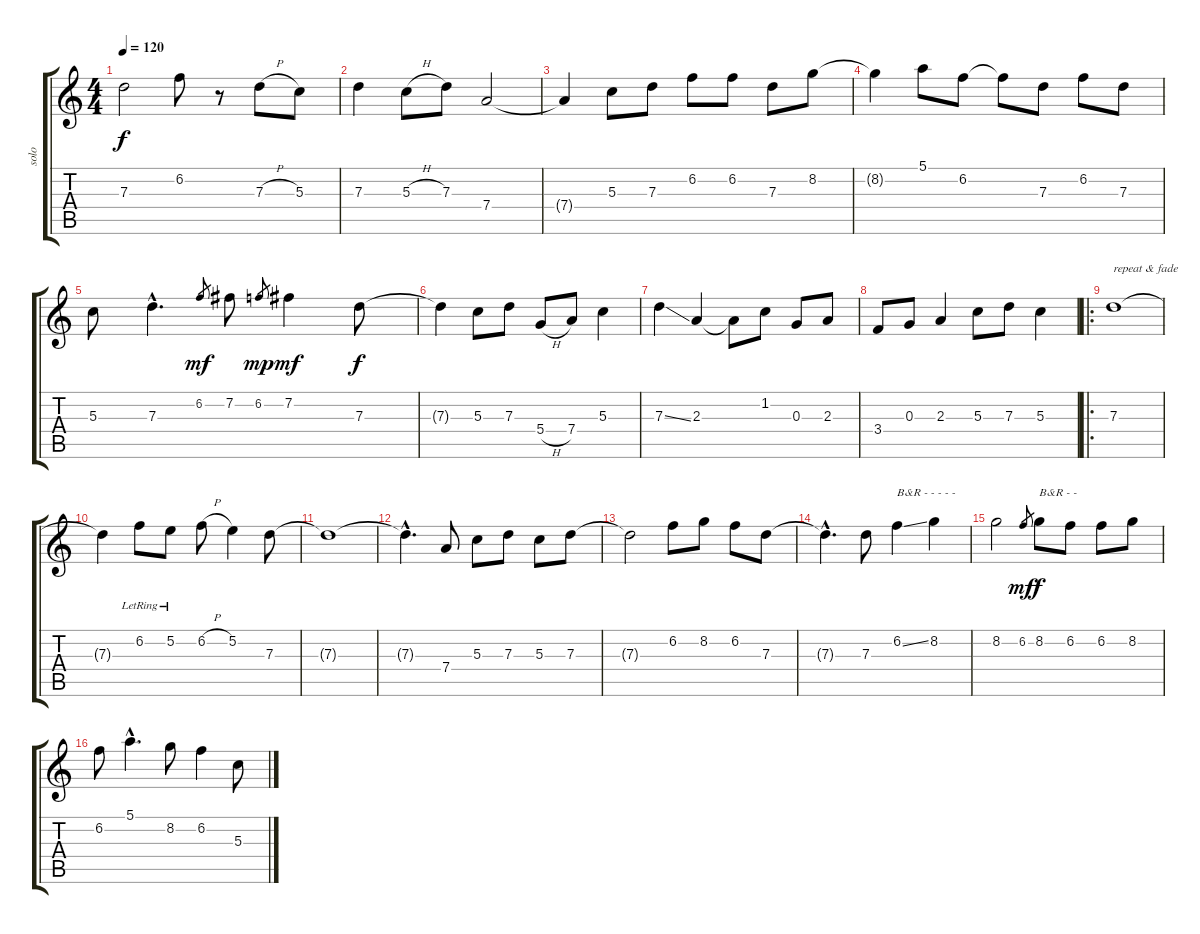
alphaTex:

\track ("solo" "solo") {instrument electricguitarmuted}
\staff {score tabs}
\tuning (E4 B3 G3 D3 A2 E2) {hide}
\ts (4 4)
\tempo 120
\clef g2
\ks c
7.3.2{dy f} 6.2.8 r.8 7.3{h}.8 5.3.8 |
7.3.4 5.3{h}.8 7.3.8 7.4.2 |
7.4{t}.4 5.3.8 7.3.8 6.2.8 6.2.8 7.3.8 8.2.8 |
8.2{t}.4 5.1.8 6.2.8 6.2{t}.8 7.3.8 6.2.8 7.3.8 |
5.3.8 7.3{hac}.4{d} 6.2.8{gr dy mf} 7.2.8 6.2.8{gr dy mp} 7.2.4{dy mf} 7.3.8{dy f} |
7.3{t}.4 5.3.8 7.3.8 5.4{h}.8 7.4.8 5.3.4 |
7.3{ss}.4 2.3.4 2.3{t}.8 1.2.8 0.3.8 2.3.8 |
3.4.8 0.3.8 2.3.4 5.3.8 7.3.8 5.3.4 |
\ro
7.3.1{txt "repeat & fade"} |
7.3{t}.4 6.2{lr}.8{instrument electricguitarclean} 5.2{lr}.8 6.2{h}.8 5.2.4 7.3.8 |
7.3{t}.1 |
7.3{hac t}.4{d} 7.4.8 5.3.8 7.3.8 5.3.8 7.3.8 |
7.3{t}.2 6.2.8 8.2.8 6.2.8 7.3.8 |
7.3{hac t}.4{d} 7.3.8 6.2{ss}.4{txt "B&R - - - - -"} 8.2.4 |
8.2.2 6.2.8{gr dy mf} 8.2.8{txt "B&R - - " dy f} 6.2.8 6.2.8 8.2.8 |
6.2.8 5.1{hac}.4{d} 8.2.8 6.2.4 5.3.8
